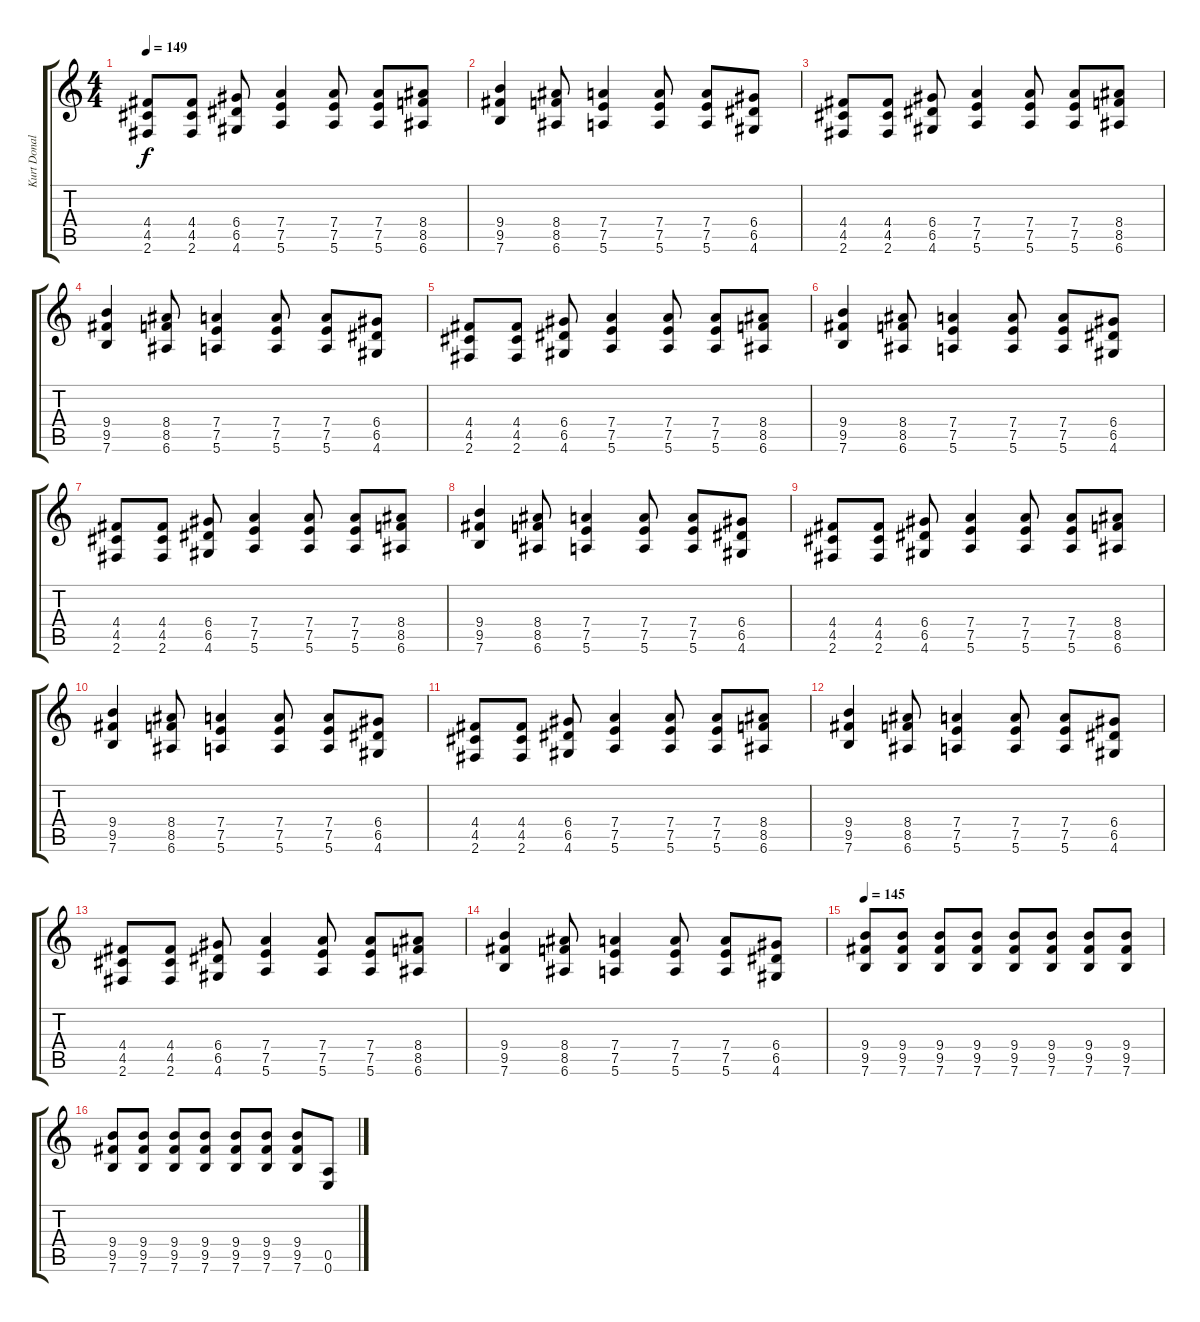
\track ("Kurt Donald Cobain (Guitar)" "Kurt Donal") {instrument electricguitarclean}
\staff {score tabs}
\tuning (E4 B3 G3 D3 A2 E2) {hide}
\ts (4 4)
\tempo 149
\clef g2
\ks c
(4.4 4.5 2.6).8{dy f} (4.4 4.5 2.6).8 (6.4 6.5 4.6).8 (7.4 7.5 5.6).4 (7.4 7.5 5.6).8 (7.4 7.5 5.6).8 (8.4 8.5 6.6).8 |
(9.4 9.5 7.6).4 (8.4 8.5 6.6).8 (7.4 7.5 5.6).4 (7.4 7.5 5.6).8 (7.4 7.5 5.6).8 (6.4 6.5 4.6).8 |
(4.4 4.5 2.6).8 (4.4 4.5 2.6).8 (6.4 6.5 4.6).8 (7.4 7.5 5.6).4 (7.4 7.5 5.6).8 (7.4 7.5 5.6).8 (8.4 8.5 6.6).8 |
(9.4 9.5 7.6).4 (8.4 8.5 6.6).8 (7.4 7.5 5.6).4 (7.4 7.5 5.6).8 (7.4 7.5 5.6).8 (6.4 6.5 4.6).8 |
(4.4 4.5 2.6).8 (4.4 4.5 2.6).8 (6.4 6.5 4.6).8 (7.4 7.5 5.6).4 (7.4 7.5 5.6).8 (7.4 7.5 5.6).8 (8.4 8.5 6.6).8 |
(9.4 9.5 7.6).4 (8.4 8.5 6.6).8 (7.4 7.5 5.6).4 (7.4 7.5 5.6).8 (7.4 7.5 5.6).8 (6.4 6.5 4.6).8 |
(4.4 4.5 2.6).8 (4.4 4.5 2.6).8 (6.4 6.5 4.6).8 (7.4 7.5 5.6).4 (7.4 7.5 5.6).8 (7.4 7.5 5.6).8 (8.4 8.5 6.6).8 |
(9.4 9.5 7.6).4 (8.4 8.5 6.6).8 (7.4 7.5 5.6).4 (7.4 7.5 5.6).8 (7.4 7.5 5.6).8 (6.4 6.5 4.6).8 |
(4.4 4.5 2.6).8 (4.4 4.5 2.6).8 (6.4 6.5 4.6).8 (7.4 7.5 5.6).4 (7.4 7.5 5.6).8 (7.4 7.5 5.6).8 (8.4 8.5 6.6).8 |
(9.4 9.5 7.6).4 (8.4 8.5 6.6).8 (7.4 7.5 5.6).4 (7.4 7.5 5.6).8 (7.4 7.5 5.6).8 (6.4 6.5 4.6).8 |
(4.4 4.5 2.6).8 (4.4 4.5 2.6).8 (6.4 6.5 4.6).8 (7.4 7.5 5.6).4 (7.4 7.5 5.6).8 (7.4 7.5 5.6).8 (8.4 8.5 6.6).8 |
(9.4 9.5 7.6).4 (8.4 8.5 6.6).8 (7.4 7.5 5.6).4 (7.4 7.5 5.6).8 (7.4 7.5 5.6).8 (6.4 6.5 4.6).8 |
(4.4 4.5 2.6).8 (4.4 4.5 2.6).8 (6.4 6.5 4.6).8 (7.4 7.5 5.6).4 (7.4 7.5 5.6).8 (7.4 7.5 5.6).8 (8.4 8.5 6.6).8 |
(9.4 9.5 7.6).4 (8.4 8.5 6.6).8 (7.4 7.5 5.6).4 (7.4 7.5 5.6).8 (7.4 7.5 5.6).8 (6.4 6.5 4.6).8 |
\tempo 145
(9.4 9.5 7.6).8{instrument electricguitarclean} (9.4 9.5 7.6).8 (9.4 9.5 7.6).8 (9.4 9.5 7.6).8 (9.4 9.5 7.6).8 (9.4 9.5 7.6).8 (9.4 9.5 7.6).8 (9.4 9.5 7.6).8 |
(9.4 9.5 7.6).8 (9.4 9.5 7.6).8 (9.4 9.5 7.6).8 (9.4 9.5 7.6).8 (9.4 9.5 7.6).8 (9.4 9.5 7.6).8 (9.4 9.5 7.6).8 (0.5 0.6).8
